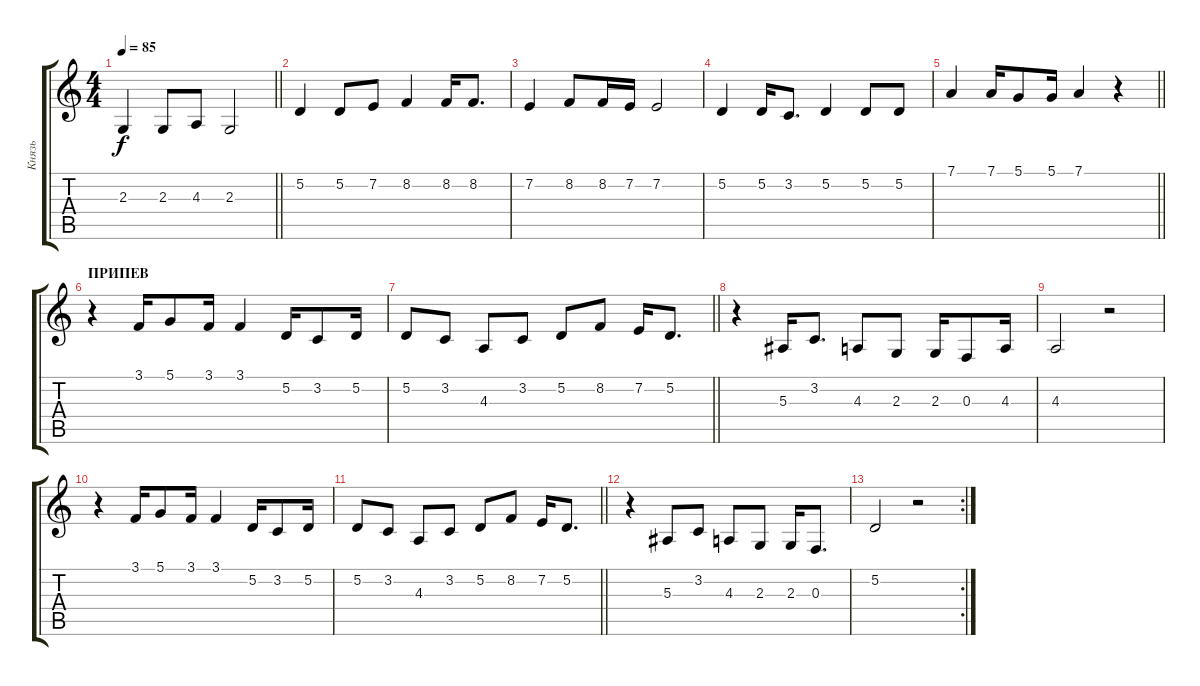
\track ("Князь" "Князь") {instrument viola}
\staff {score tabs}
\tuning (D4 A3 F3 C3 G2 D2) {hide}
\ts (4 4)
\tempo 85
\clef g2
\barLineRight lightlight
\ks c
2.3.4{dy f} 2.3.8 4.3.8 2.3.2 |
5.2.4 5.2.8 7.2.8 8.2.4 8.2.16 8.2.8{d} |
7.2.4 8.2.8 8.2.16 7.2.16 7.2.2 |
5.2.4 5.2.16 3.2.8{d} 5.2.4 5.2.8 5.2.8 |
\barLineRight lightlight
7.1.4 7.1.16 5.1.8 5.1.16 7.1.4 r.4 |
\section ("" "ПРИПЕВ")
r.4 3.1.16 5.1.8 3.1.16 3.1.4 5.2.16 3.2.8 5.2.16 |
\barLineRight lightlight
5.2.8 3.2.8 4.3.8 3.2.8 5.2.8 8.2.8 7.2.16 5.2.8{d} |
r.4 5.3.16 3.2.8{d} 4.3.8 2.3.8 2.3.16 0.3.8 4.3.16 |
4.3.2 r.2 |
r.4 3.1.16 5.1.8 3.1.16 3.1.4 5.2.16 3.2.8 5.2.16 |
\barLineRight lightlight
5.2.8 3.2.8 4.3.8 3.2.8 5.2.8 8.2.8 7.2.16 5.2.8{d} |
r.4 5.3.8 3.2.8 4.3.8 2.3.8 2.3.16 0.3.8{d} |
\rc 2
5.2.2 r.2
